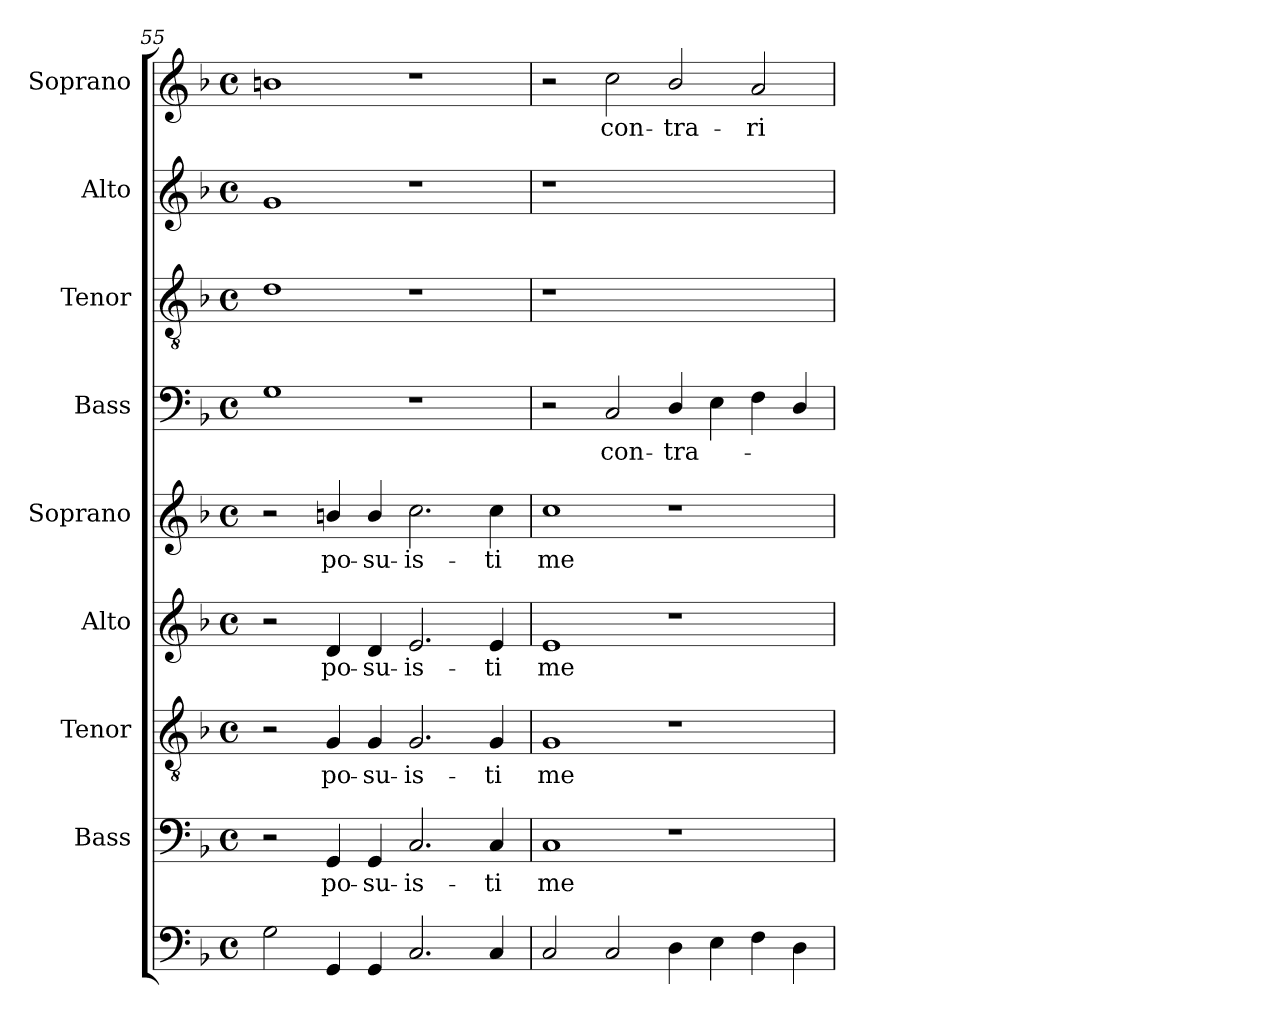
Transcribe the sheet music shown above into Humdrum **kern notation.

**kern	**kern	**text	**kern	**text	**kern	**text	**kern	**text	**kern	**text	**kern	**kern	**kern	**text
*part9	*part8	*part8	*part7	*part7	*part6	*part6	*part5	*part5	*part4	*part4	*part3	*part2	*part1	*part1
*staff9	*staff8	*staff8	*staff7	*staff7	*staff6	*staff6	*staff5	*staff5	*staff4	*staff4	*staff3	*staff2	*staff1	*staff1
*I""Violón y contrabajo"	*I"Bass	*	*I"Tenor	*	*I"Alto	*	*I"Soprano	*	*I"Bass	*	*I"Tenor	*I"Alto	*I"Soprano	*
*I'Cont.	*I'B.	*	*I'T.	*	*I'A.	*	*I'S.	*	*I'B.	*	*I'T.	*I'A.	*I'S.	*
*clefF4	*clefF4	*	*clefGv2	*	*clefG2	*	*clefG2	*	*clefF4	*	*clefGv2	*clefG2	*clefG2	*
*	*	*	*ITrd7c12	*	*	*	*	*	*	*	*ITrd7c12	*	*	*
*k[b-]	*k[b-]	*	*k[b-]	*	*k[b-]	*	*k[b-]	*	*k[b-]	*	*k[b-]	*k[b-]	*k[b-]	*
*F:	*F:	*	*F:	*	*F:	*	*F:	*	*F:	*	*F:	*F:	*F:	*
*M4/4	*M4/4	*	*M4/4	*	*M4/4	*	*M4/4	*	*M4/4	*	*M4/4	*M4/4	*M4/4	*
*met(c)	*met(c)	*	*met(c)	*	*met(c)	*	*met(c)	*	*met(c)	*	*met(c)	*met(c)	*met(c)	*
=55	=55	=55	=55	=55	=55	=55	=55	=55	=55	=55	=55	=55	=55	=55
2Gi\	2r	.	2r	.	2r	.	2r	.	1Gi	.	1Di	1gi	1bni	.
!	!	!LO:LY:b:color=#000000	!	!	!	!	!	!	!	!	!	!	!	!
!	!	!	!	!LO:LY:b:color=#000000	!	!	!	!	!	!	!	!	!	!
!	!	!	!	!	!	!LO:LY:b:color=#000000	!	!	!	!	!	!	!	!
!	!	!	!	!	!	!	!	!LO:LY:b:color=#000000	!	!	!	!	!	!
4GGi/	4GGi/	po-	4GGi/	po-	4di/	po-	4bni/	po-	.	.	.	.	.	.
!	!	!LO:LY:b:color=#000000	!	!	!	!	!	!	!	!	!	!	!	!
!	!	!	!	!LO:LY:b:color=#000000	!	!	!	!	!	!	!	!	!	!
!	!	!	!	!	!	!LO:LY:b:color=#000000	!	!	!	!	!	!	!	!
!	!	!	!	!	!	!	!	!LO:LY:b:color=#000000	!	!	!	!	!	!
4GGi/	4GGi/	-su-	4GGi/	-su-	4di/	-su-	4bi/	-su-	.	.	.	.	.	.
!	!	!LO:LY:b:color=#000000	!	!	!	!	!	!	!	!	!	!	!	!
!	!	!	!	!LO:LY:b:color=#000000	!	!	!	!	!	!	!	!	!	!
!	!	!	!	!	!	!LO:LY:b:color=#000000	!	!	!	!	!	!	!	!
!	!	!	!	!	!	!	!	!LO:LY:b:color=#000000	!	!	!	!	!	!
2.Ci/	2.Ci/	-is-	2.GGi/	-is-	2.ei/	-is-	2.cci\	-is-	1r	.	1r	1r	1r	.
!	!	!LO:LY:b:color=#000000	!	!	!	!	!	!	!	!	!	!	!	!
!	!	!	!	!LO:LY:b:color=#000000	!	!	!	!	!	!	!	!	!	!
!	!	!	!	!	!	!LO:LY:b:color=#000000	!	!	!	!	!	!	!	!
!	!	!	!	!	!	!	!	!LO:LY:b:color=#000000	!	!	!	!	!	!
4Ci/	4Ci/	-ti	4GGi/	-ti	4ei/	-ti	4cci\	-ti	.	.	.	.	.	.
!!LO:LB:g=z
=56	=56	=56	=56	=56	=56	=56	=56	=56	=56	=56	=56	=56	=56	=56
!	!	!LO:LY:b:color=#000000	!	!	!	!	!	!	!	!	!	!	!	!
!	!	!	!	!LO:LY:b:color=#000000	!	!	!	!	!	!	!	!	!	!
!	!	!	!	!	!	!LO:LY:b:color=#000000	!	!	!	!	!	!	!	!
!	!	!	!	!	!	!	!	!LO:LY:b:color=#000000	!	!	!LO:N:vis=1	!LO:N:vis=1	!	!
2Ci/	1Ci	me	1GGi	me	1ei	me	1cci	me	2r	.	1r	1r	2r	.
!	!	!	!	!	!	!	!	!	!	!LO:LY:b:color=#000000	!	!	!	!
!	!	!	!	!	!	!	!	!	!	!	!	!	!	!LO:LY:b:color=#000000
2Ci/	.	.	.	.	.	.	.	.	2Ci/	con-	.	.	2cci\	con-
!	!	!	!	!	!	!	!	!	!	!LO:LY:b:color=#000000	!	!	!	!
!	!	!	!	!	!	!	!	!	!	!	!	!	!	!LO:LY:b:color=#000000
4Di\	1r	.	1r	.	1r	.	1r	.	4Di/	-tra-	1ryy	1ryy	2b-i/	-tra-
4Ei\	.	.	.	.	.	.	.	.	4Ei\	.	.	.	.	.
!	!	!	!	!	!	!	!	!	!	!	!	!	!	!LO:LY:b:color=#000000
4Fi\	.	.	.	.	.	.	.	.	4Fi\	.	.	.	2ai/	-ri-
4Di\	.	.	.	.	.	.	.	.	4Di/	.	.	.	.	.
=	=	=	=	=	=	=	=	=	=	=	=	=	=	=
*-	*-	*-	*-	*-	*-	*-	*-	*-	*-	*-	*-	*-	*-	*-
